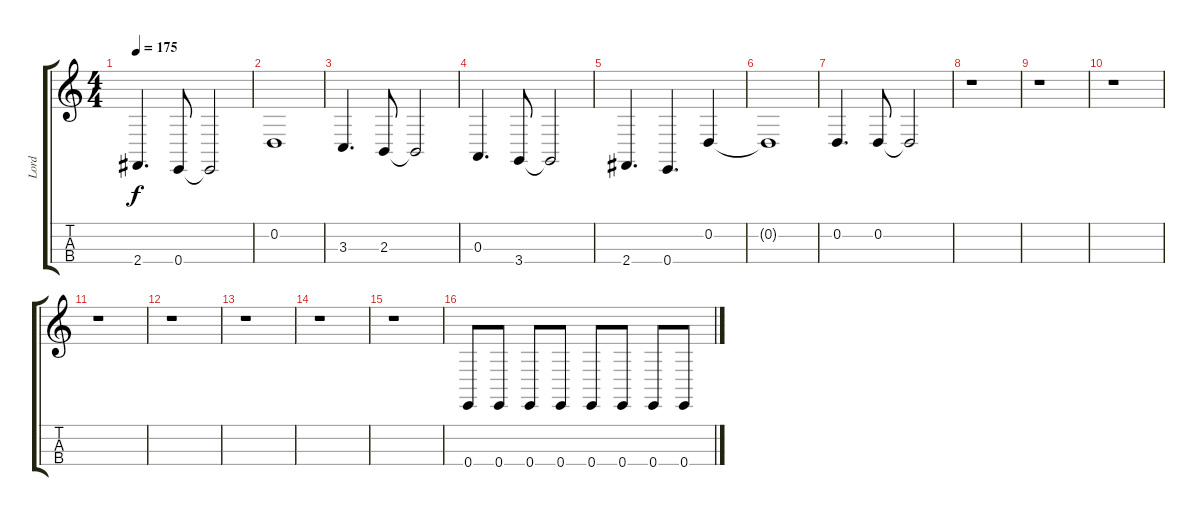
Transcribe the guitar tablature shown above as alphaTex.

\track ("Lord" "Lord") {instrument drawbarorgan}
\staff {score tabs}
\tuning (G3 D3 A2 E2) {hide}
\ts (4 4)
\tempo 175
\clef g2
\ks c
2.4.4{d dy f} 0.4.8 0.4{t}.2 |
0.2.1 |
3.3.4{d} 2.3.8 2.3{t}.2 |
0.3.4{d} 3.4.8 3.4{t}.2 |
2.4.4{d} 0.4.4{d} 0.2.4 |
0.2{t}.1 |
0.2.4{d} 0.2.8 0.2{t}.2 |
r.1 |
r.1 |
r.1 |
r.1 |
r.1 |
r.1 |
r.1 |
r.1 |
0.4.8 0.4.8 0.4.8 0.4.8 0.4.8 0.4.8 0.4.8 0.4.8
